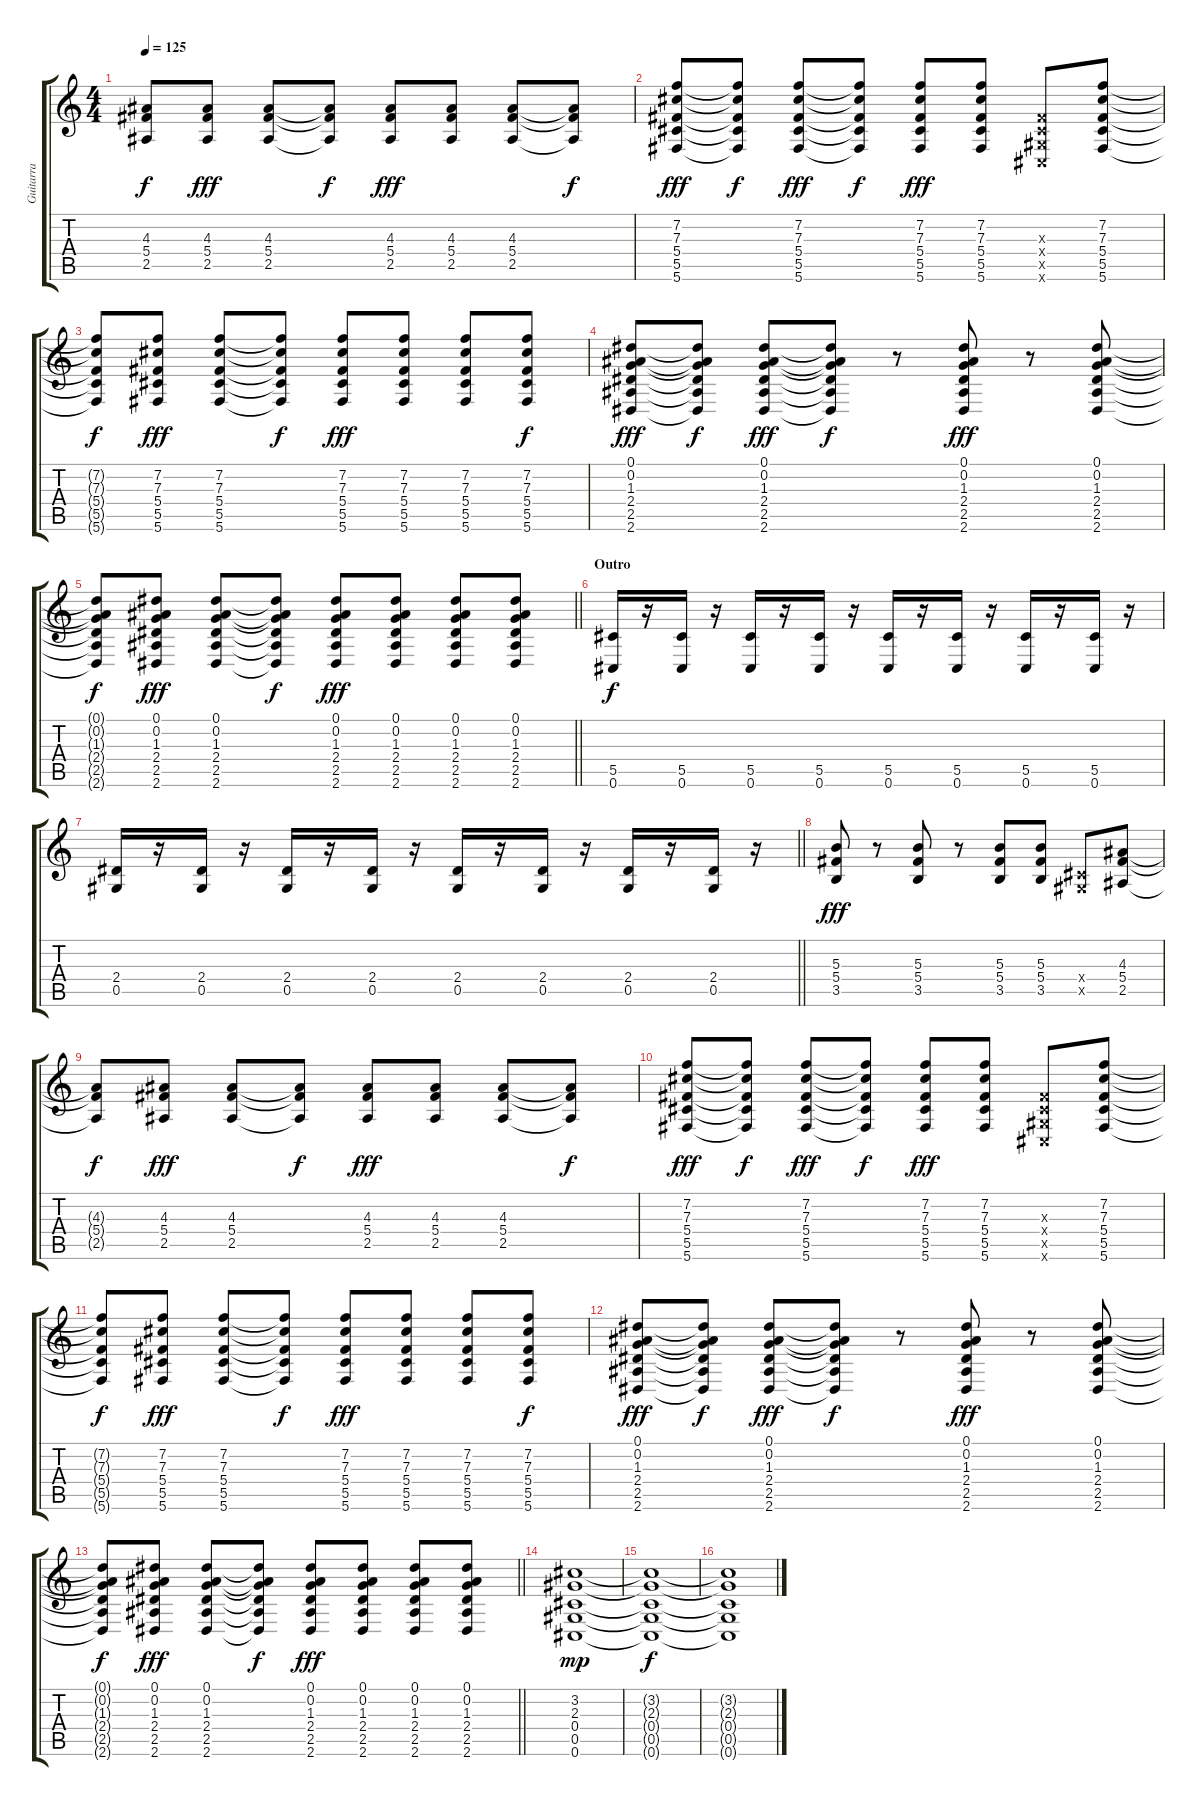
\track ("Guitarra" "Guitarra") {instrument distortionguitar}
\staff {score tabs}
\tuning (Eb4 Bb3 Gb3 Db3 Ab2 Db2) {hide}
\ts (4 4)
\tempo 125
\clef g2
\ks c
(4.3{t} 5.4{t} 2.5{t}).8{dy f} (4.3 5.4 2.5).8{dy fff} (4.3 5.4 2.5).8 (4.3{t} 5.4{t} 2.5{t}).8{dy f} (4.3 5.4 2.5).8{dy fff} (4.3 5.4 2.5).8 (4.3 5.4 2.5).8 (4.3{t} 5.4{t} 2.5{t}).8{dy f} |
(7.2 7.3 5.4 5.5 5.6).8{dy fff} (7.2{t} 7.3{t} 5.4{t} 5.5{t} 5.6{t}).8{dy f} (7.2 7.3 5.4 5.5 5.6).8{dy fff} (7.2{t} 7.3{t} 5.4{t} 5.5{t} 5.6{t}).8{dy f} (7.2 7.3 5.4 5.5 5.6).8{dy fff} (7.2 7.3 5.4 5.5 5.6).8 (0.3{x} 0.4{x} 0.5{x} 0.6{x}).8 (7.2 7.3 5.4 5.5 5.6).8 |
(7.2{t} 7.3{t} 5.4{t} 5.5{t} 5.6{t}).8{dy f} (7.2 7.3 5.4 5.5 5.6).8{dy fff} (7.2 7.3 5.4 5.5 5.6).8 (7.2{t} 7.3{t} 5.4{t} 5.5{t} 5.6{t}).8{dy f} (7.2 7.3 5.4 5.5 5.6).8{dy fff} (7.2 7.3 5.4 5.5 5.6).8 (7.2 7.3 5.4 5.5 5.6).8 (7.2 7.3 5.4 5.5 5.6).8{dy f} |
(0.1 0.2 1.3 2.4 2.5 2.6).8{dy fff} (0.1{t} 0.2{t} 1.3{t} 2.4{t} 2.5{t} 2.6{t}).8{dy f} (0.1 0.2 1.3 2.4 2.5 2.6).8{dy fff} (0.1{t} 0.2{t} 1.3{t} 2.4{t} 2.5{t} 2.6{t}).8{dy f} r.8 (0.1 0.2 1.3 2.4 2.5 2.6).8{dy fff} r.8 (0.1 0.2 1.3 2.4 2.5 2.6).8 |
\barLineRight lightlight
(0.1{t} 0.2{t} 1.3{t} 2.4{t} 2.5{t} 2.6{t}).8{dy f} (0.1 0.2 1.3 2.4 2.5 2.6).8{dy fff} (0.1 0.2 1.3 2.4 2.5 2.6).8 (0.1{t} 0.2{t} 1.3{t} 2.4{t} 2.5{t} 2.6{t}).8{dy f} (0.1 0.2 1.3 2.4 2.5 2.6).8{dy fff} (0.1 0.2 1.3 2.4 2.5 2.6).8 (0.1 0.2 1.3 2.4 2.5 2.6).8 (0.1 0.2 1.3 2.4 2.5 2.6).8 |
\section ("" "Outro")
(5.5 0.6).16{dy f} r.16 (5.5 0.6).16 r.16 (5.5 0.6).16 r.16 (5.5 0.6).16 r.16 (5.5 0.6).16 r.16 (5.5 0.6).16 r.16 (5.5 0.6).16 r.16 (5.5 0.6).16 r.16 |
\barLineRight lightlight
(2.4 0.5).16 r.16 (2.4 0.5).16 r.16 (2.4 0.5).16 r.16 (2.4 0.5).16 r.16 (2.4 0.5).16 r.16 (2.4 0.5).16 r.16 (2.4 0.5).16 r.16 (2.4 0.5).16 r.16 |
(5.3 5.4 3.5).8{dy fff} r.8 (5.3 5.4 3.5).8 r.8 (5.3 5.4 3.5).8 (5.3 5.4 3.5).8 (0.4{x} 0.5{x}).8 (4.3 5.4 2.5).8 |
(4.3{t} 5.4{t} 2.5{t}).8{dy f} (4.3 5.4 2.5).8{dy fff} (4.3 5.4 2.5).8 (4.3{t} 5.4{t} 2.5{t}).8{dy f} (4.3 5.4 2.5).8{dy fff} (4.3 5.4 2.5).8 (4.3 5.4 2.5).8 (4.3{t} 5.4{t} 2.5{t}).8{dy f} |
(7.2 7.3 5.4 5.5 5.6).8{dy fff} (7.2{t} 7.3{t} 5.4{t} 5.5{t} 5.6{t}).8{dy f} (7.2 7.3 5.4 5.5 5.6).8{dy fff} (7.2{t} 7.3{t} 5.4{t} 5.5{t} 5.6{t}).8{dy f} (7.2 7.3 5.4 5.5 5.6).8{dy fff} (7.2 7.3 5.4 5.5 5.6).8 (0.3{x} 0.4{x} 0.5{x} 0.6{x}).8 (7.2 7.3 5.4 5.5 5.6).8 |
(7.2{t} 7.3{t} 5.4{t} 5.5{t} 5.6{t}).8{dy f} (7.2 7.3 5.4 5.5 5.6).8{dy fff} (7.2 7.3 5.4 5.5 5.6).8 (7.2{t} 7.3{t} 5.4{t} 5.5{t} 5.6{t}).8{dy f} (7.2 7.3 5.4 5.5 5.6).8{dy fff} (7.2 7.3 5.4 5.5 5.6).8 (7.2 7.3 5.4 5.5 5.6).8 (7.2 7.3 5.4 5.5 5.6).8{dy f} |
(0.1 0.2 1.3 2.4 2.5 2.6).8{dy fff} (0.1{t} 0.2{t} 1.3{t} 2.4{t} 2.5{t} 2.6{t}).8{dy f} (0.1 0.2 1.3 2.4 2.5 2.6).8{dy fff} (0.1{t} 0.2{t} 1.3{t} 2.4{t} 2.5{t} 2.6{t}).8{dy f} r.8 (0.1 0.2 1.3 2.4 2.5 2.6).8{dy fff} r.8 (0.1 0.2 1.3 2.4 2.5 2.6).8 |
\barLineRight lightlight
(0.1{t} 0.2{t} 1.3{t} 2.4{t} 2.5{t} 2.6{t}).8{dy f} (0.1 0.2 1.3 2.4 2.5 2.6).8{dy fff} (0.1 0.2 1.3 2.4 2.5 2.6).8 (0.1{t} 0.2{t} 1.3{t} 2.4{t} 2.5{t} 2.6{t}).8{dy f} (0.1 0.2 1.3 2.4 2.5 2.6).8{dy fff} (0.1 0.2 1.3 2.4 2.5 2.6).8 (0.1 0.2 1.3 2.4 2.5 2.6).8 (0.1 0.2 1.3 2.4 2.5 2.6).8 |
(3.2 2.3 0.4 0.5 0.6).1{dy mp} |
(3.2{t} 2.3{t} 0.4{t} 0.5{t} 0.6{t}).1{dy f} |
(3.2{t} 2.3{t} 0.4{t} 0.5{t} 0.6{t}).1
